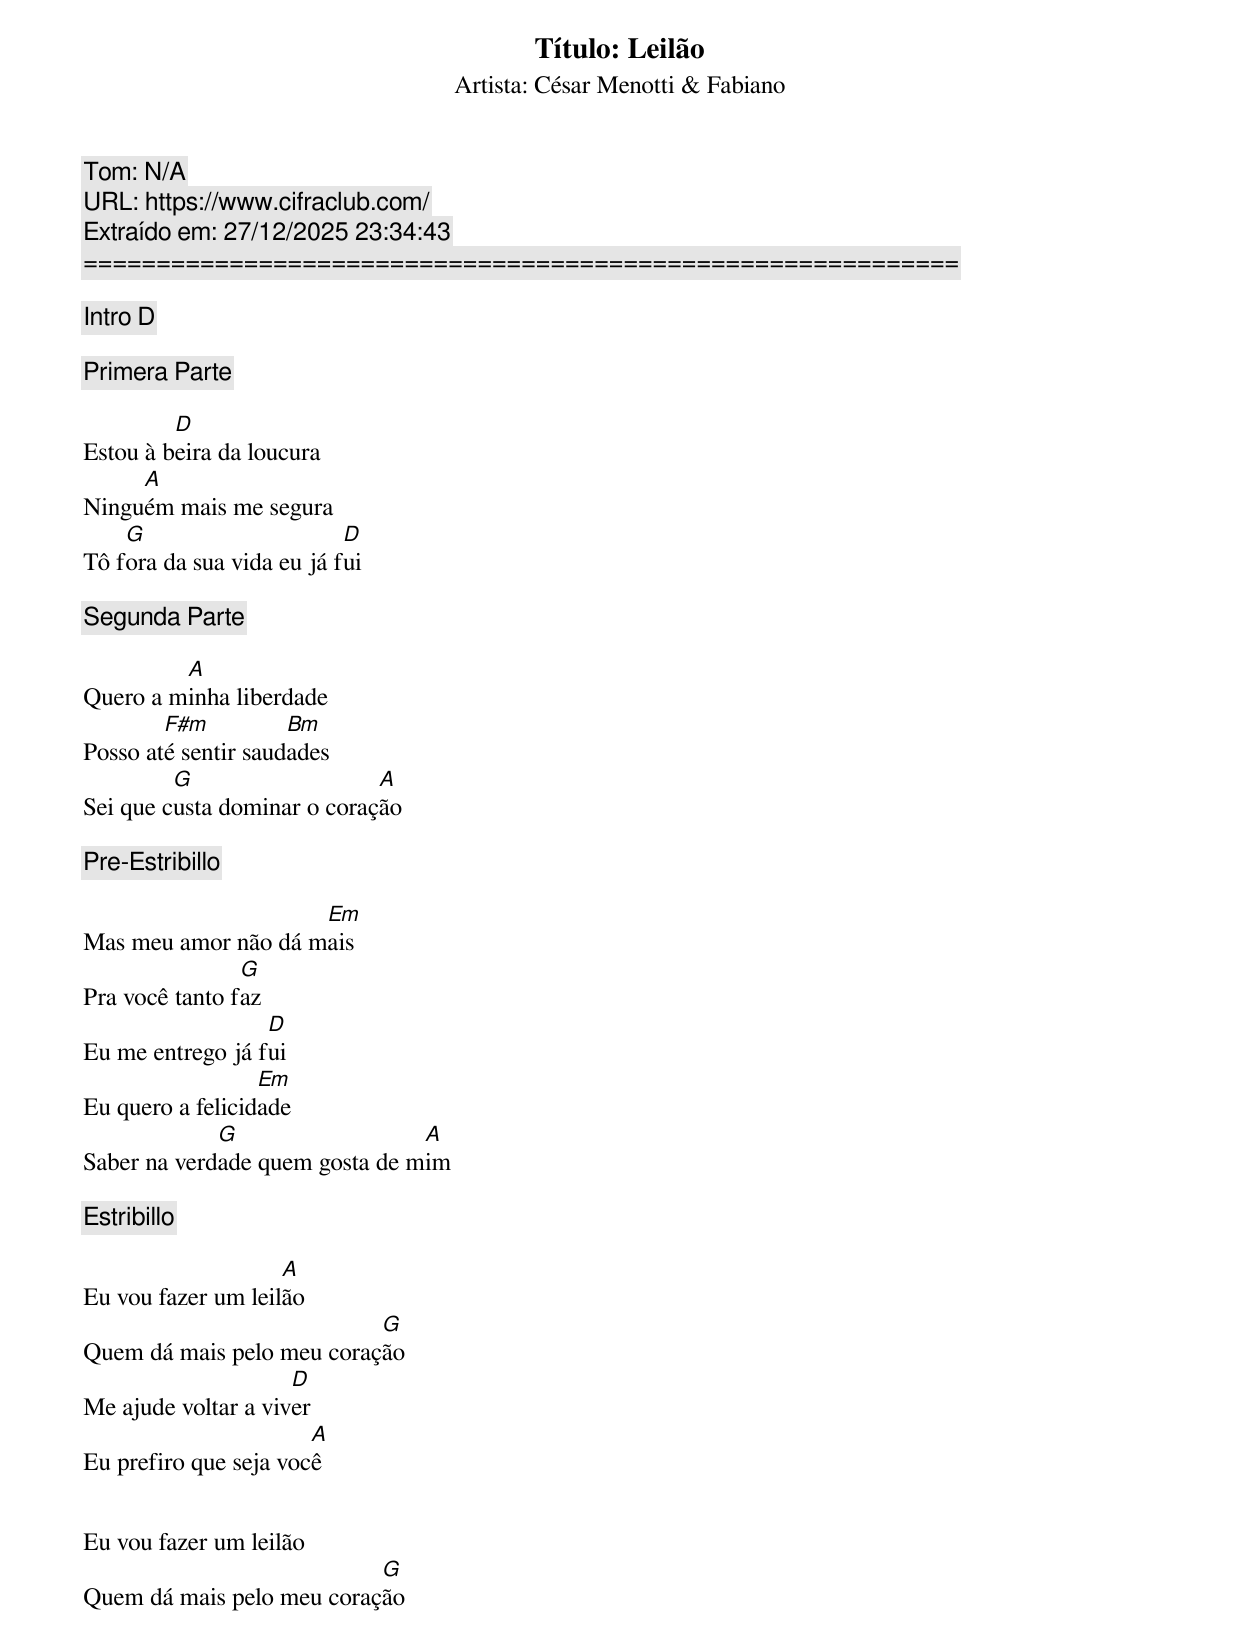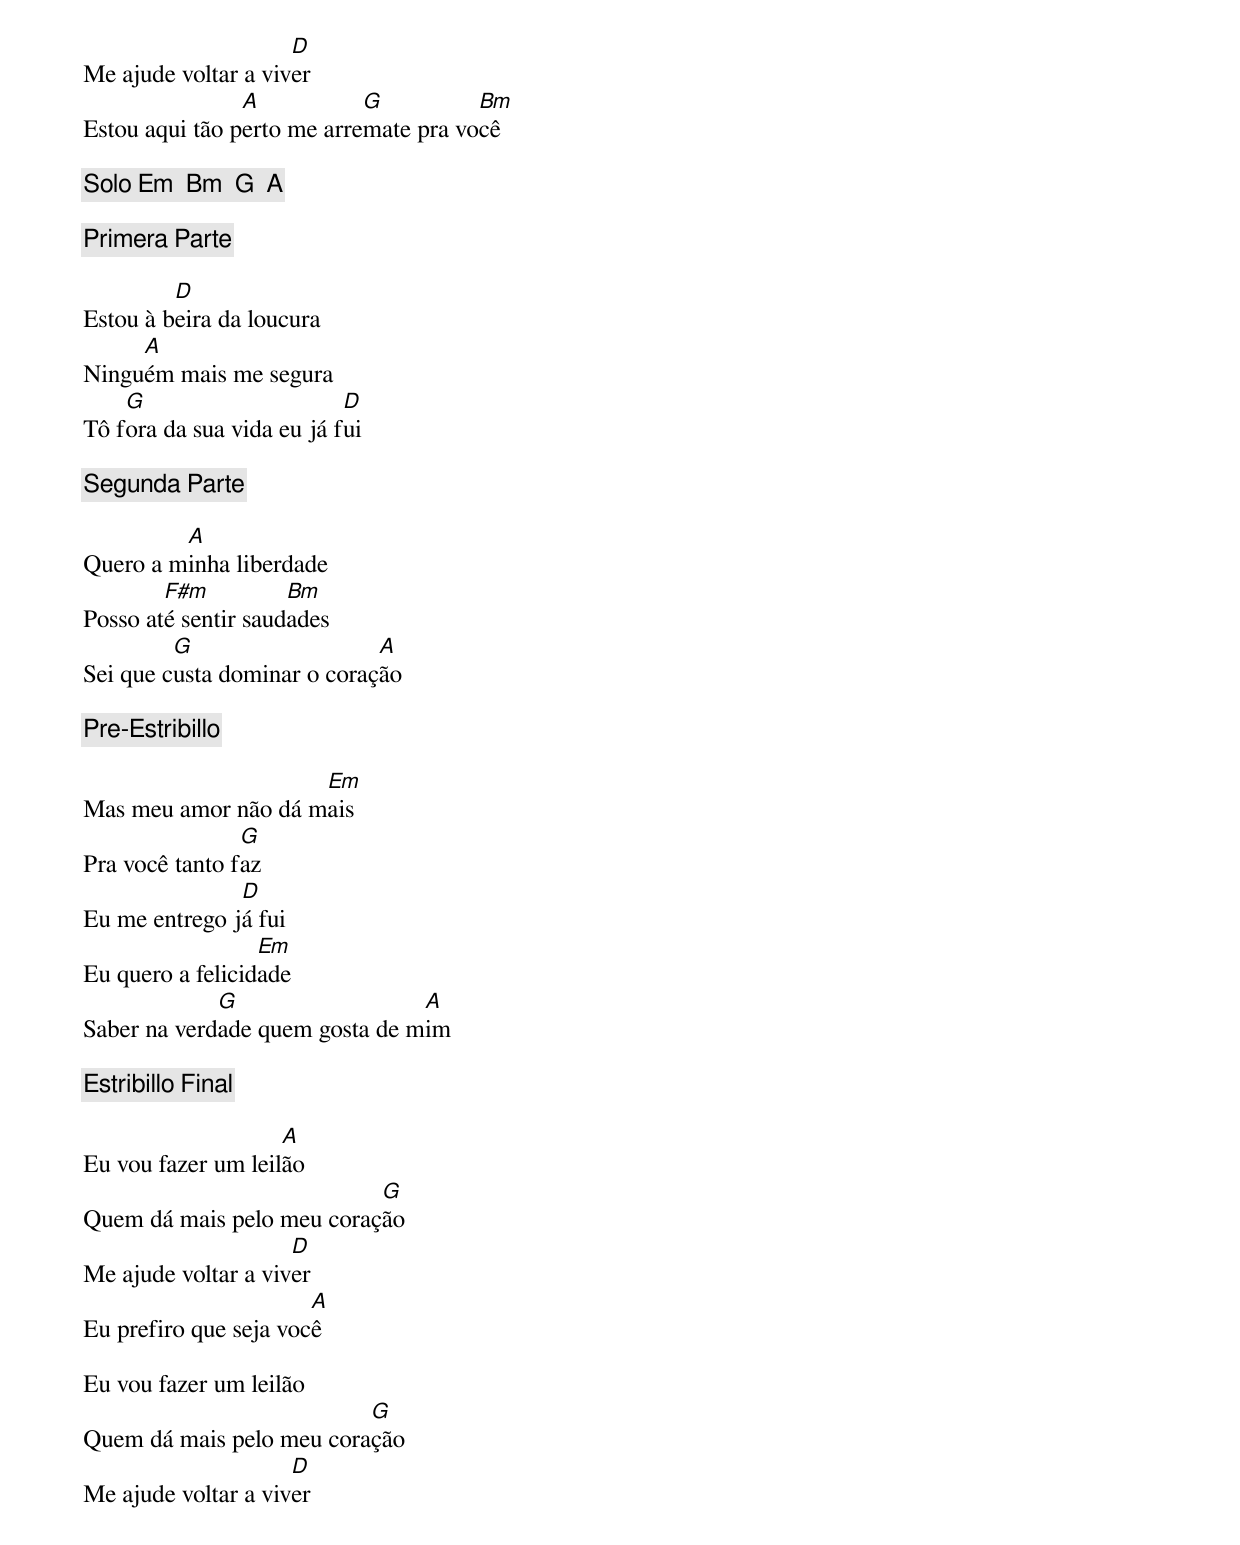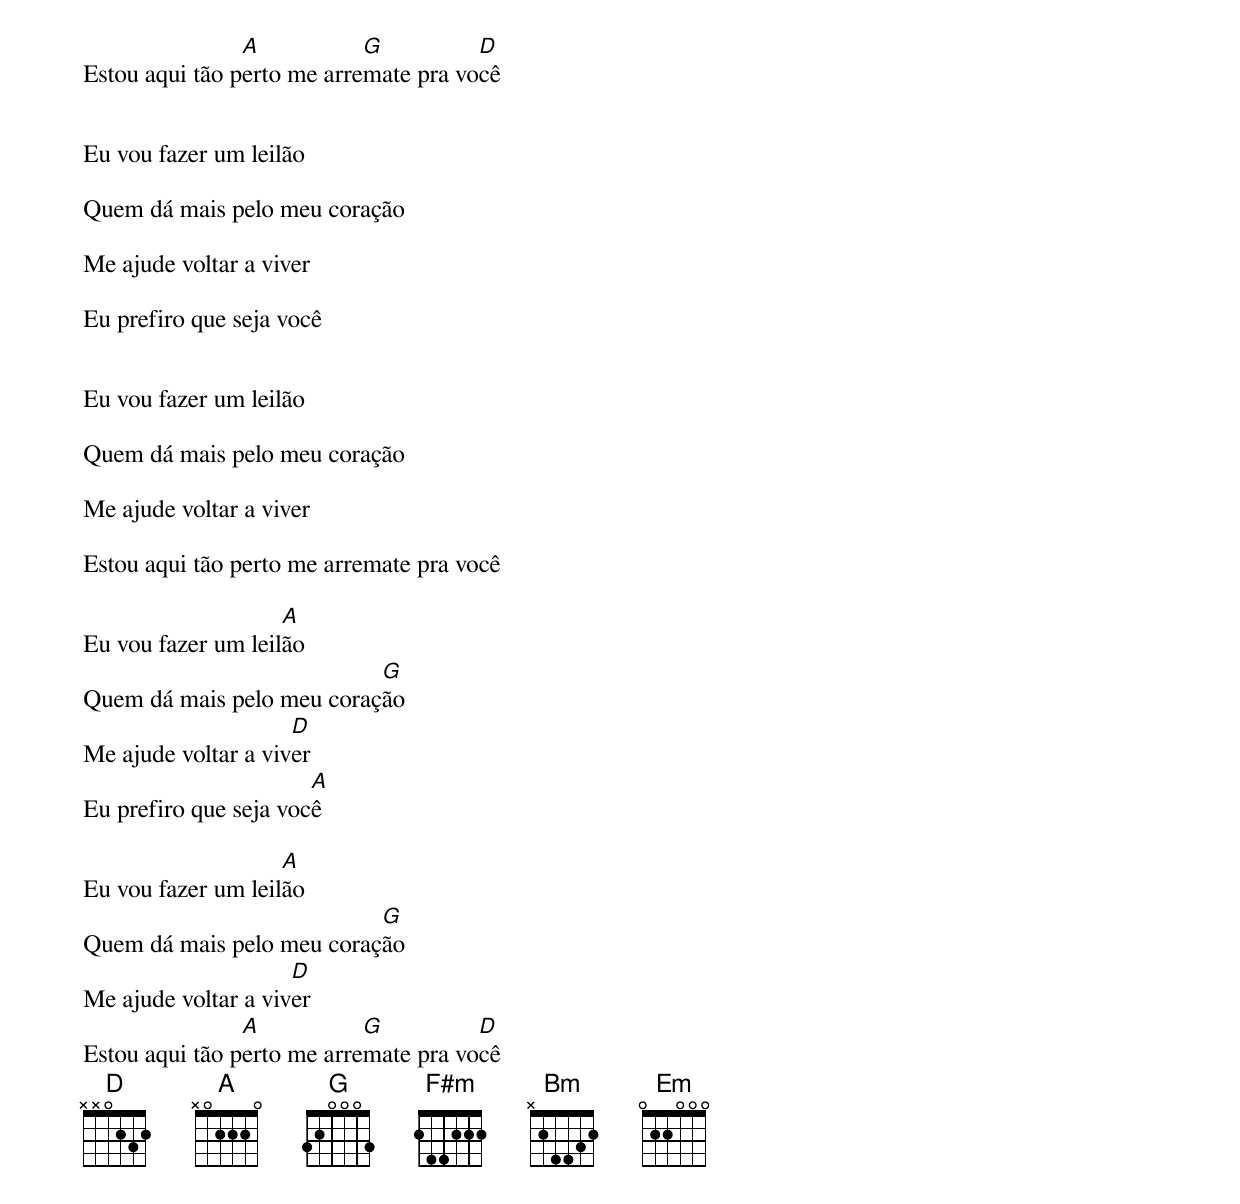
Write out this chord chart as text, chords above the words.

Título: Leilão
Artista: César Menotti & Fabiano
Tom: N/A
URL: https://www.cifraclub.com/
Extraído em: 27/12/2025 23:34:43
============================================================

[Intro] D

[Primera Parte]

         D
Estou à beira da loucura
     A
Ninguém mais me segura
    G                      D
Tô fora da sua vida eu já fui

[Segunda Parte]

         A
Quero a minha liberdade
        F#m          Bm
Posso até sentir saudades
         G                   A
Sei que custa dominar o coração

[Pre-Estribillo]

                     Em
Mas meu amor não dá mais
                G
Pra você tanto faz
                  D
Eu me entrego já fui
                  Em
Eu quero a felicidade
             G                  A
Saber na verdade quem gosta de mim

[Estribillo]

                    A
Eu vou fazer um leilão
                           G
Quem dá mais pelo meu coração
                     D
Me ajude voltar a viver
                       A
Eu prefiro que seja você


Eu vou fazer um leilão
                           G
Quem dá mais pelo meu coração
                     D
Me ajude voltar a viver
                A           G          Bm
Estou aqui tão perto me arremate pra você

[Solo] Em  Bm  G  A

[Primera Parte]

         D
Estou à beira da loucura
     A
Ninguém mais me segura
    G                      D
Tô fora da sua vida eu já fui

[Segunda Parte]

         A
Quero a minha liberdade
        F#m          Bm
Posso até sentir saudades
         G                   A
Sei que custa dominar o coração

[Pre-Estribillo]

                     Em
Mas meu amor não dá mais
                G
Pra você tanto faz
               D
Eu me entrego já fui
                  Em
Eu quero a felicidade
             G                  A
Saber na verdade quem gosta de mim

[Estribillo Final]

                    A
Eu vou fazer um leilão
                           G
Quem dá mais pelo meu coração
                     D
Me ajude voltar a viver
                       A
Eu prefiro que seja você

Eu vou fazer um leilão
                          G
Quem dá mais pelo meu coração
                     D
Me ajude voltar a viver
                A           G          D
Estou aqui tão perto me arremate pra você


Eu vou fazer um leilão

Quem dá mais pelo meu coração

Me ajude voltar a viver

Eu prefiro que seja você


Eu vou fazer um leilão

Quem dá mais pelo meu coração

Me ajude voltar a viver

Estou aqui tão perto me arremate pra você

                    A
Eu vou fazer um leilão
                           G
Quem dá mais pelo meu coração
                     D
Me ajude voltar a viver
                       A
Eu prefiro que seja você

                    A
Eu vou fazer um leilão
                           G
Quem dá mais pelo meu coração
                     D
Me ajude voltar a viver
                A           G          D
Estou aqui tão perto me arremate pra você
